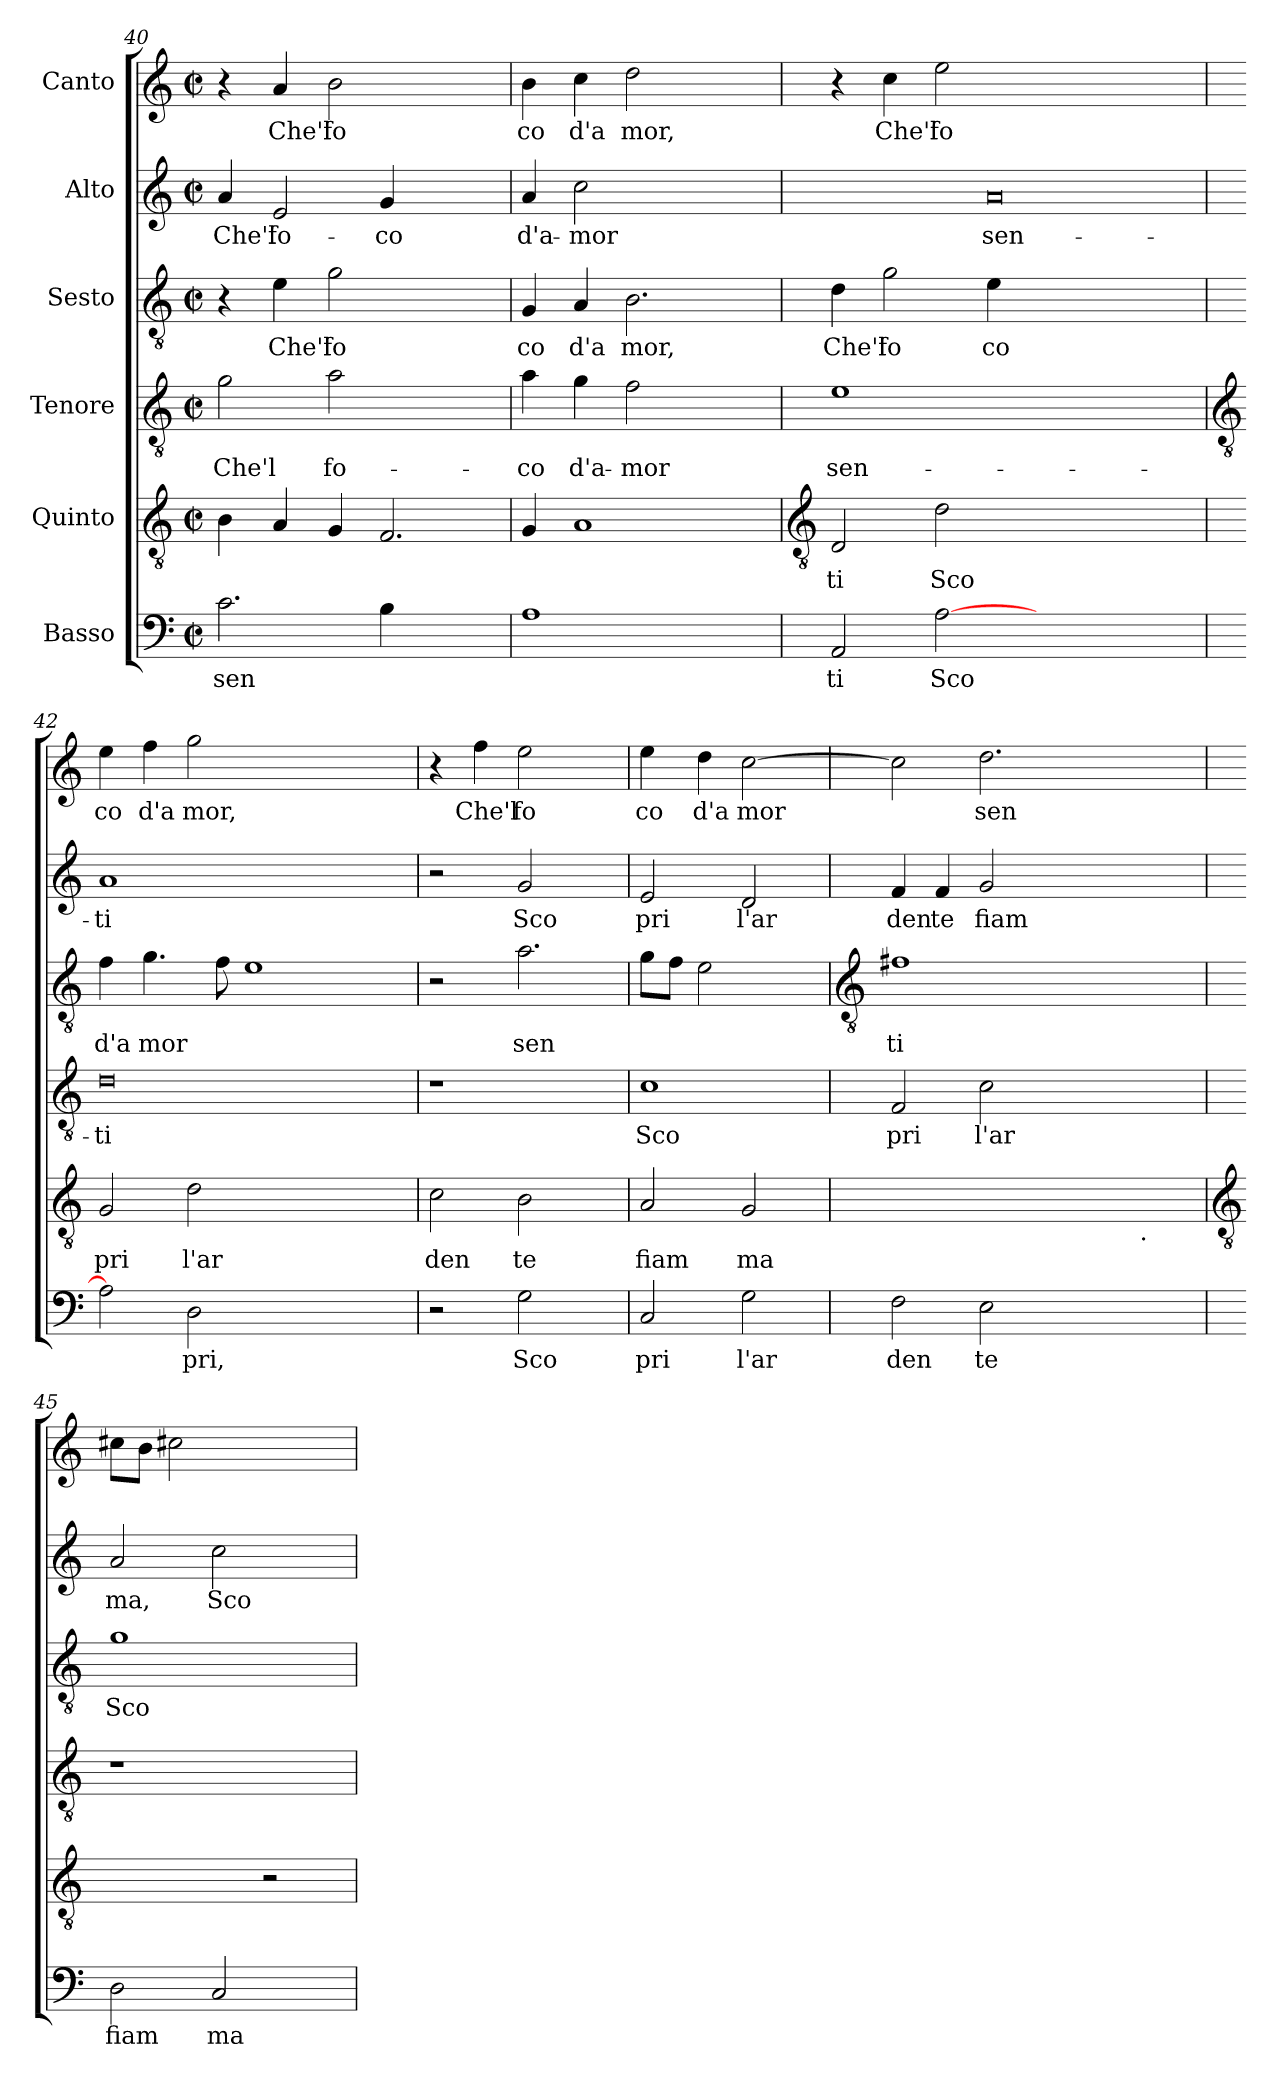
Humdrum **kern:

**kern	**text	**kern	**text	**kern	**text	**kern	**text	**kern	**text	**kern	**text
*part6	*part6	*part5	*part5	*part4	*part4	*part3	*part3	*part2	*part2	*part1	*part1
*staff6	*staff6	*staff5	*staff5	*staff4	*staff4	*staff3	*staff3	*staff2	*staff2	*staff1	*staff1
*I"Basso	*	*I"Quinto	*	*I"Tenore	*	*I"Sesto	*	*I"Alto	*	*I"Canto	*
!!LO:LB:g=z
*clefF4	*	*clefGv2	*	*clefGv2	*	*clefGv2	*	*clefG2	*	*clefG2	*
*k[]	*	*k[]	*	*k[]	*	*k[]	*	*k[]	*	*k[]	*
*C:	*	*C:	*	*C:	*	*C:	*	*C:	*	*C:	*
*M2/2	*	*M2/2	*	*M2/2	*	*M2/2	*	*M2/2	*	*M2/2	*
*met(c|)	*	*met(c|)	*	*met(c|)	*	*met(c|)	*	*met(c|)	*	*met(c|)	*
=40	=40	=40	=40	=40	=40	=40	=40	=40	=40	=40	=40
!	!LO:LY:b	!	!	!	!LO:LY:b	!	!	!	!LO:LY:b	!	!
2.c\	sen	4B\	.	2g\	Che'l	4r	.	4a/	Che'l	4r	.
!	!	!	!	!	!	!	!LO:LY:b	!	!LO:LY:b	!	!LO:LY:b
.	.	4A/	.	.	.	4e\	Che'l	2e/	fo-	4a/	Che'l
!	!	!	!	!	!LO:LY:b	!	!LO:LY:b	!	!	!	!LO:LY:b
.	.	4G/	.	2a\	fo-	2g\	fo	.	.	2b\	fo
!	!	!	!	!	!	!	!	!	!LO:LY:b	!	!
4B\	.	2.F/	.	.	.	.	.	4g/	-co	.	.
2ryy	.	.	.	2ryy	.	2ryy	.	2ryy	.	2ryy	.
=41	=41	=41	=41	=41	=41	=41	=41	=41	=41	=41	=41
!	!	!	!	!	!LO:LY:b	!	!LO:LY:b	!	!LO:LY:b	!	!LO:LY:b
1A	.	4G/	.	4a\	-co	4G/	co	4a/	d'a-	4b\	co
!	!	!	!	!	!LO:LY:b	!	!LO:LY:b	!	!LO:LY:b	!	!LO:LY:b
.	.	1A	.	4g\	d'a-	4A/	d'a	2cc\	-mor	4cc\	d'a
!	!	!	!	!	!LO:LY:b	!	!LO:LY:b	!	!	!	!LO:LY:b
.	.	.	.	2f\	-mor	2.B\	mor,	.	.	2dd\	mor,
.	.	.	.	.	.	.	.	4ryy	.	.	.
4ryy	.	.	.	4ryy	.	.	.	4ryy	.	4ryy	.
!!LO:LB:g=z
=42	=42	=42	=42	=42	=42	=42	=42	=42	=42	=42	=42
*	*	*clefGv2	*	*	*	*	*	*	*	*	*
!	!LO:LY:b	!	!LO:LY:b	!	!LO:LY:b	!	!LO:LY:b	!	!	!	!
2AA/	ti	2D/	ti	1e	sen-	4d\	Che'l	4ryy	.	4r	.
!	!	!	!	!	!	!	!LO:LY:b	!	!	!	!LO:LY:b
.	.	.	.	.	.	2g\	fo	4ryy	.	4cc\	Che'l
!	!LO:LY:b	!	!LO:LY:b	!	!	!	!	!	!	!	!LO:LY:b
[2A\	Sco	2d\	Sco	.	.	.	.	4ryy	.	2ee\	fo
!	!	!	!	!	!	!	!LO:LY:b	!	!LO:LY:b	!	!
.	.	.	.	.	.	4e\	co	0a	sen-	.	.
1..ryy	.	1..ryy	.	1..ryy	.	1..ryy	.	.	.	1..ryy	.
!!LO:LB:g=z
=42A	=42A	=42A	=42A	=42A	=42A	=42A	=42A	=42A	=42A	=42A	=42A
*	*	*	*	*clefGv2	*	*	*	*	*	*	*
!	!	!	!LO:LY:b	!	!LO:LY:b	!	!LO:LY:b	!	!LO:LY:b	!	!LO:LY:b
2A\]	.	2G/	pri	0d	-ti	4f\	d'a	1a	-ti	4ee\	co
!	!	!	!	!	!	!	!LO:LY:b	!	!	!	!LO:LY:b
.	.	.	.	.	.	4.g\	mor	.	.	4ff\	d'a
!	!LO:LY:b	!	!LO:LY:b	!	!	!	!	!	!	!	!LO:LY:b
2D\	pri,	2d\	l'ar	.	.	.	.	.	.	2gg\	mor,
.	.	.	.	.	.	8f\	.	.	.	.	.
.	.	.	.	.	.	1e	.	.	.	.	.
1ryy	.	1ryy	.	.	.	.	.	1ryy	.	1ryy	.
.	.	.	.	.	.	4ryy	.	.	.	.	.
=43A	=43A	=43A	=43A	=43A	=43A	=43A	=43A	=43A	=43A	=43A	=43A
!	!	!	!LO:LY:b	!	!	!	!	!	!	!	!
2r	.	2c\	den	1r	.	2r	.	2r	.	4r	.
!	!	!	!	!	!	!	!	!	!	!	!LO:LY:b
.	.	.	.	.	.	.	.	.	.	4ff\	Che'l
!	!LO:LY:b	!	!LO:LY:b	!	!	!	!LO:LY:b	!	!LO:LY:b	!	!LO:LY:b
2G\	Sco	2B\	te	.	.	2.a\	sen	2g/	Sco	2ee\	fo
4ryy	.	4ryy	.	4ryy	.	.	.	4ryy	.	4ryy	.
=44A	=44A	=44A	=44A	=44A	=44A	=44A	=44A	=44A	=44A	=44A	=44A
!	!LO:LY:b	!	!LO:LY:b	!	!LO:LY:b	!	!	!	!LO:LY:b	!	!LO:LY:b
2C/	pri	2A/	fiam	1c	Sco	8g\L	.	2e/	pri	4ee\	co
.	.	.	.	.	.	8f\J	.	.	.	.	.
!	!	!	!	!	!	!	!	!	!	!	!LO:LY:b
.	.	.	.	.	.	2e\	.	.	.	4dd\	d'a
!	!LO:LY:b	!	!LO:LY:b	!	!	!	!	!	!LO:LY:b	!	!LO:LY:b
2G\	l'ar	2G/	ma	.	.	.	.	2d/	l'ar	[2cc\	mor
.	.	.	.	.	.	4ryy	.	.	.	.	.
!!LO:LB:g=z
=45A	=45A	=45A	=45A	=45A	=45A	=45A	=45A	=45A	=45A	=45A	=45A
*	*	*	*	*	*	*clefGv2	*	*	*	*	*
!	!LO:LY:b	!	!	!	!LO:LY:b	!	!LO:LY:b	!	!LO:LY:b	!	!
2F\	den	4ryy	.	2F/	pri	1f#X	ti	4f/	den	2cc\]	.
!	!	!	!	!	!	!	!	!	!LO:LY:b	!	!
.	.	4ryy	.	.	.	.	.	4f/	te	.	.
!	!LO:LY:b	!	!	!	!LO:LY:b	!	!	!	!LO:LY:b	!	!LO:LY:b
2E\	te	4ryy	.	2c\	l'ar	.	.	2g/	fiam	2.dd\	sen
.	.	64ryy	.	.	.	.	.	.	.	.	.
.	.	64ryy	.	.	.	.	.	.	.	.	.
.	.	64ryy	.	.	.	.	.	.	.	.	.
.	.	64ryy	.	.	.	.	.	.	.	.	.
.	.	64ryy	.	.	.	.	.	.	.	.	.
.	.	64ryy	.	.	.	.	.	.	.	.	.
.	.	64ryy	.	.	.	.	.	.	.	.	.
.	.	64ryy	.	.	.	.	.	.	.	.	.
.	.	64ryy	.	.	.	.	.	.	.	.	.
.	.	64ryy	.	.	.	.	.	.	.	.	.
.	.	64ryy	.	.	.	.	.	.	.	.	.
.	.	64ryy	.	.	.	.	.	.	.	.	.
.	.	64ryy	.	.	.	.	.	.	.	.	.
.	.	64ryy	.	.	.	.	.	.	.	.	.
!	!	!LO:TX:b:t=.	!	!	!	!	!	!	!	!	!
.	.	64ryy	.	.	.	.	.	.	.	.	.
.	.	4ryy	.	.	.	.	.	.	.	.	.
4ryy	.	.	.	4ryy	.	4ryy	.	4ryy	.	.	.
.	.	64ryy	.	.	.	.	.	.	.	.	.
!!LO:LB:g=z
=45B	=45B	=45B	=45B	=45B	=45B	=45B	=45B	=45B	=45B	=45B	=45B
*	*	*clefGv2	*	*	*	*	*	*	*	*	*
!	!LO:LY:b	!	!	!	!	!	!LO:LY:b	!	!LO:LY:b	!	!
2D\	fiam	4ryy	.	1r	.	1g	Sco	2a/	ma,	8cc#X\L	.
.	.	.	.	.	.	.	.	.	.	8b\J	.
.	.	4ryy	.	.	.	.	.	.	.	2cc#X\	.
!	!LO:LY:b	!	!	!	!	!	!	!	!LO:LY:b	!	!
2C/	ma	4ryy	.	.	.	.	.	2cc\	Sco	.	.
.	.	64ryy	.	.	.	.	.	.	.	2ryy	.
.	.	2r	.	.	.	.	.	.	.	.	.
4ryy	.	.	.	4ryy	.	4ryy	.	4ryy	.	.	.
64ryy	.	.	.	64ryy	.	64ryy	.	64ryy	.	64ryy	.
=	=	=	=	=	=	=	=	=	=	=	=
*-	*-	*-	*-	*-	*-	*-	*-	*-	*-	*-	*-
